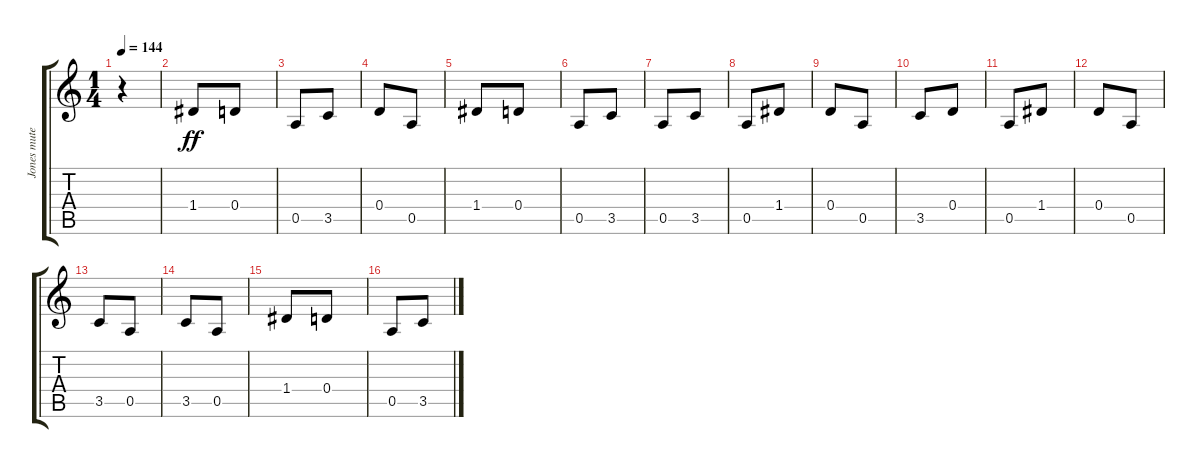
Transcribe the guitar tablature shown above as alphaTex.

\track ("Jones muted" "Jones mute") {instrument electricguitarmuted}
\staff {score tabs}
\tuning (E4 B3 G3 D3 A2 D2) {hide}
\ts (1 4)
\tempo 144
\clef g2
\ks c
r.4{dy ff} |
1.4.8 0.4.8 |
0.5.8 3.5.8 |
0.4.8 0.5.8 |
1.4.8 0.4.8 |
0.5.8 3.5.8 |
0.5.8 3.5.8 |
0.5.8 1.4.8 |
0.4.8 0.5.8 |
3.5.8 0.4.8 |
0.5.8 1.4.8 |
0.4.8 0.5.8 |
3.5.8 0.5.8 |
3.5.8 0.5.8 |
1.4.8 0.4.8 |
0.5.8 3.5.8
